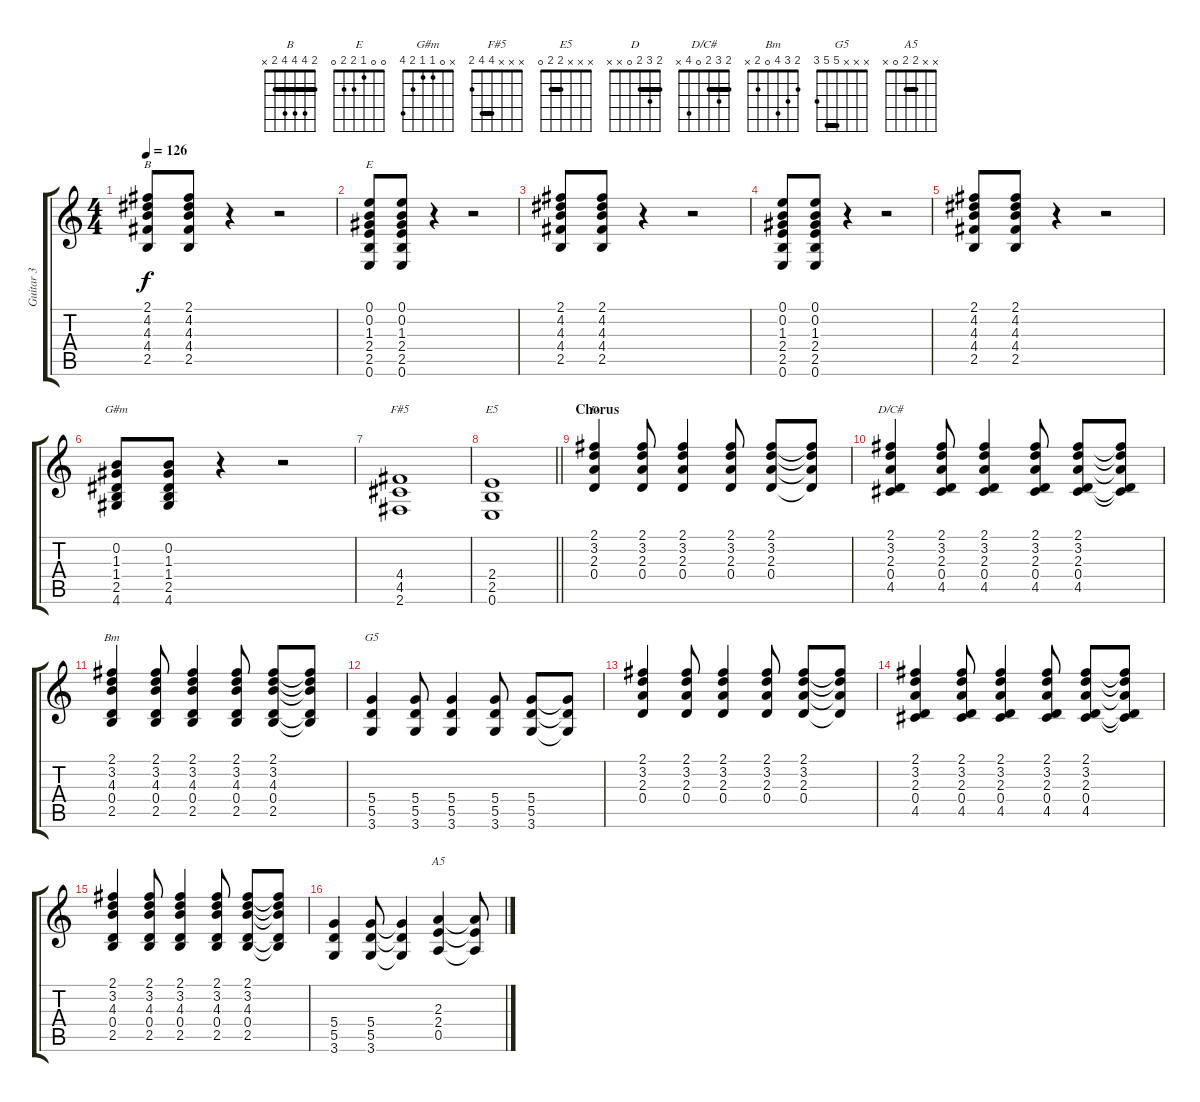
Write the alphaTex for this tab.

\track ("Guitar 3" "Guitar 3") {instrument overdrivenguitar}
\staff {score tabs}
\tuning (E4 B3 G3 D3 A2 E2) {hide}
\chord ("B" 2 4 4 4 2 x) {barre 2}
\chord ("E" 0 0 1 2 2 0)
\chord ("G#m" x 0 1 1 2 4)
\chord ("F#5" x x x 4 4 2) {barre 4}
\chord ("E5" x x x 2 2 0) {barre 2}
\chord ("D" 2 3 2 0 x x) {barre 2}
\chord ("D/C#" 2 3 2 0 4 x) {barre 2}
\chord ("Bm" 2 3 4 0 2 x)
\chord ("G5" x x x 5 5 3) {barre 5}
\chord ("A5" x x 2 2 0 x) {barre 2}
\ts (4 4)
\tempo 126
\clef g2
\ks c
(2.1 4.2 4.3 4.4 2.5).8{ch "B" dy f} (2.1 4.2 4.3 4.4 2.5).8 r.4 r.2 |
(0.1 0.2 1.3 2.4 2.5 0.6).8{ch "E"} (0.1 0.2 1.3 2.4 2.5 0.6).8 r.4 r.2 |
(2.1 4.2 4.3 4.4 2.5).8 (2.1 4.2 4.3 4.4 2.5).8 r.4 r.2 |
(0.1 0.2 1.3 2.4 2.5 0.6).8 (0.1 0.2 1.3 2.4 2.5 0.6).8 r.4 r.2 |
(2.1 4.2 4.3 4.4 2.5).8 (2.1 4.2 4.3 4.4 2.5).8 r.4 r.2 |
(0.2 1.3 1.4 2.5 4.6).8{ch "G#m"} (0.2 1.3 1.4 2.5 4.6).8 r.4 r.2 |
(4.4 4.5 2.6).1{ch "F#5"} |
\barLineRight lightlight
(2.4 2.5 0.6).1{ch "E5"} |
\section ("" "Chorus")
(2.1 3.2 2.3 0.4).4{ch "D"} (2.1 3.2 2.3 0.4).8 (2.1 3.2 2.3 0.4).4 (2.1 3.2 2.3 0.4).8 (2.1 3.2 2.3 0.4).8 (2.1{t} 3.2{t} 2.3{t} 0.4{t}).8 |
(2.1 3.2 2.3 0.4 4.5).4{ch "D/C#"} (2.1 3.2 2.3 0.4 4.5).8 (2.1 3.2 2.3 0.4 4.5).4 (2.1 3.2 2.3 0.4 4.5).8 (2.1 3.2 2.3 0.4 4.5).8 (2.1{t} 3.2{t} 2.3{t} 0.4{t} 4.5{t}).8 |
(2.1 3.2 4.3 0.4 2.5).4{ch "Bm"} (2.1 3.2 4.3 0.4 2.5).8 (2.1 3.2 4.3 0.4 2.5).4 (2.1 3.2 4.3 0.4 2.5).8 (2.1 3.2 4.3 0.4 2.5).8 (2.1{t} 3.2{t} 4.3{t} 0.4{t} 2.5{t}).8 |
(5.4 5.5 3.6).4{ch "G5"} (5.4 5.5 3.6).8 (5.4 5.5 3.6).4 (5.4 5.5 3.6).8 (5.4 5.5 3.6).8 (5.4{t} 5.5{t} 3.6{t}).8 |
(2.1 3.2 2.3 0.4).4 (2.1 3.2 2.3 0.4).8 (2.1 3.2 2.3 0.4).4 (2.1 3.2 2.3 0.4).8 (2.1 3.2 2.3 0.4).8 (2.1{t} 3.2{t} 2.3{t} 0.4{t}).8 |
(2.1 3.2 2.3 0.4 4.5).4 (2.1 3.2 2.3 0.4 4.5).8 (2.1 3.2 2.3 0.4 4.5).4 (2.1 3.2 2.3 0.4 4.5).8 (2.1 3.2 2.3 0.4 4.5).8 (2.1{t} 3.2{t} 2.3{t} 0.4{t} 4.5{t}).8 |
(2.1 3.2 4.3 0.4 2.5).4 (2.1 3.2 4.3 0.4 2.5).8 (2.1 3.2 4.3 0.4 2.5).4 (2.1 3.2 4.3 0.4 2.5).8 (2.1 3.2 4.3 0.4 2.5).8 (2.1{t} 3.2{t} 4.3{t} 0.4{t} 2.5{t}).8 |
(5.4 5.5 3.6).4 (5.4 5.5 3.6).8 (5.4{t} 5.5{t} 3.6{t}).4 (2.3 2.4 0.5).4{ch "A5"} (2.3{t} 2.4{t} 0.5{t}).8
